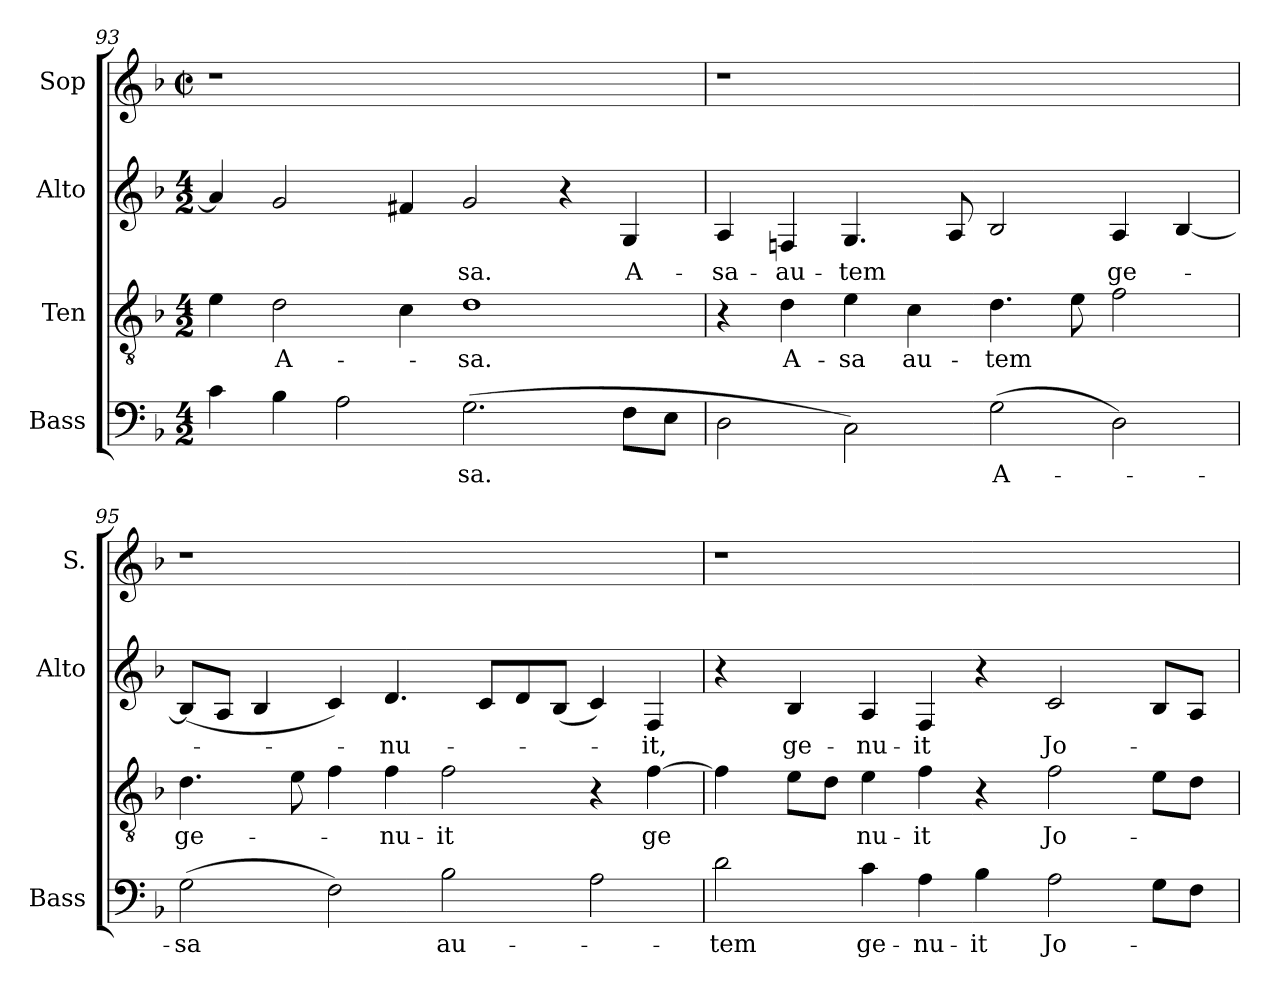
**kern	**text	**kern	**text	**kern	**text	**kern
*part4	*part4	*part3	*part3	*part2	*part2	*part1
*staff4	*staff4	*staff3	*staff3	*staff2	*staff2	*staff1
*I"Bass	*	*I"Ten	*	*I"Alto	*	*I"Sop
*I'Bass	*	*	*	*I'Alto	*	*I'S.
*clefF4	*	*clefGv2	*	*clefG2	*	*clefG2
*k[b-]	*	*k[b-]	*	*k[b-]	*	*k[b-]
*F:	*	*F:	*	*F:	*	*F:
*M4/2	*	*M4/2	*	*M4/2	*	*M2/2
*	*	*	*	*	*	*met(c|)
=93	=93	=93	=93	=93	=93	=93
4c\	.	4e\	.	4a/]	.	1r
!	!	!	!LO:LY:b:cj	!	!	!
4B-\	.	2d\	A-	2g/	.	.
2A\	.	.	.	.	.	.
.	.	4c\	.	4f#X/	.	.
!	!LO:LY:b:cj	!	!LO:LY:b:cj	!	!LO:LY:b:cj	!
(>2.G\	-sa.	1d	-sa.	2g/	-sa.	1ryy
.	.	.	.	4r	.	.
!	!	!	!	!	!LO:LY:b:cj	!
8F\L	.	.	.	4G/	A-	.
8E\J	.	.	.	.	.	.
=94	=94	=94	=94	=94	=94	=94
!	!	!	!	!	!LO:LY:b:cj	!
2D\	.	4r	.	4A/	-sa-	1r
!	!	!	!LO:LY:b	!	!LO:LY:b	!
.	.	4d\	A-	4Fn/	-au-	.
!	!	!	!LO:LY:b:rj	!	!LO:LY:b:cj	!
2C\)	.	4e\	-sa	4.G/	-tem	.
!	!	!	!LO:LY:b:cj	!	!	!
.	.	4c\	au-	.	.	.
.	.	.	.	8A/	.	.
!	!LO:LY:b:cj	!	!LO:LY:b	!	!	!
(>2G\	A-	4.d\	-tem	2B-/	.	1ryy
.	.	8e\	.	.	.	.
!	!	!	!	!	!LO:LY:b:cj	!
2D\)	.	2f\	.	4A/	ge-	.
.	.	.	.	[<4B-/	.	.
=95	=95	=95	=95	=95	=95	=95
!	!LO:LY:b:cj	!	!LO:LY:b:cj	!	!	!
(>2G\	-sa	4.d\	ge-	(>8B-/L]	.	1r
.	.	.	.	8A/J	.	.
.	.	.	.	4B-/	.	.
.	.	8e\	.	.	.	.
2F\)	.	4f\	.	4c/)	.	.
!	!	!	!LO:LY:b:cj	!	!LO:LY:b:cj	!
.	.	4f\	-nu-	4.d/	-nu-	.
!	!LO:LY:b:cj	!	!LO:LY:b:rj	!	!	!
2B-\	au-	2f\	-it	.	.	1ryy
.	.	.	.	8c/L	.	.
.	.	.	.	8d/	.	.
.	.	.	.	(>8B-/J	.	.
2A\	.	4r	.	4c/)	.	.
!	!	!	!LO:LY:b:cj	!	!LO:LY:b:cj	!
.	.	[<4f\	ge	4F/	-it,	.
!!LO:PB:g=z
=96	=96	=96	=96	=96	=96	=96
!	!LO:LY:b:cj	!	!	!	!	!
*	*	*^	*	*	*	*
2d\	-tem	4f\]	8.ryy	.	4r	.	1r
.	.	.	1ryy	.	.	.	.
!	!	!	!	!	!	!LO:LY:b:cj	!
.	.	8e\L	.	.	4B-/	ge-	.
.	.	8d\J	.	.	.	.	.
!	!LO:LY:b	!	!	!LO:LY:b	!	!LO:LY:b	!
4c\	ge-	4e\	.	nu-	4A/	-nu-	.
!	!LO:LY:b:cj	!	!	!LO:LY:b:rj	!	!LO:LY:b:rj	!
4A\	-nu-	4f\	.	-it	4F/	-it	.
!	!LO:LY:b:rj	!	!	!	!	!	!
4B-\	-it	4r	.	.	4r	.	1ryy
.	.	.	2ryy	.	.	.	.
!	!LO:LY:b:cj	!	!	!LO:LY:b:cj	!	!LO:LY:b:cj	!
2A\	Jo-	2f\	.	Jo-	2c/	Jo-	.
.	.	.	4ryy	.	.	.	.
8G\L	.	8e\L	.	.	8B-/L	.	.
8F\J	.	8d\J	.	.	8A/J	.	.
.	.	.	16ryy	.	.	.	.
*	*	*v	*v	*	*	*	*
=	=	=	=	=	=	=
*-	*-	*-	*-	*-	*-	*-
